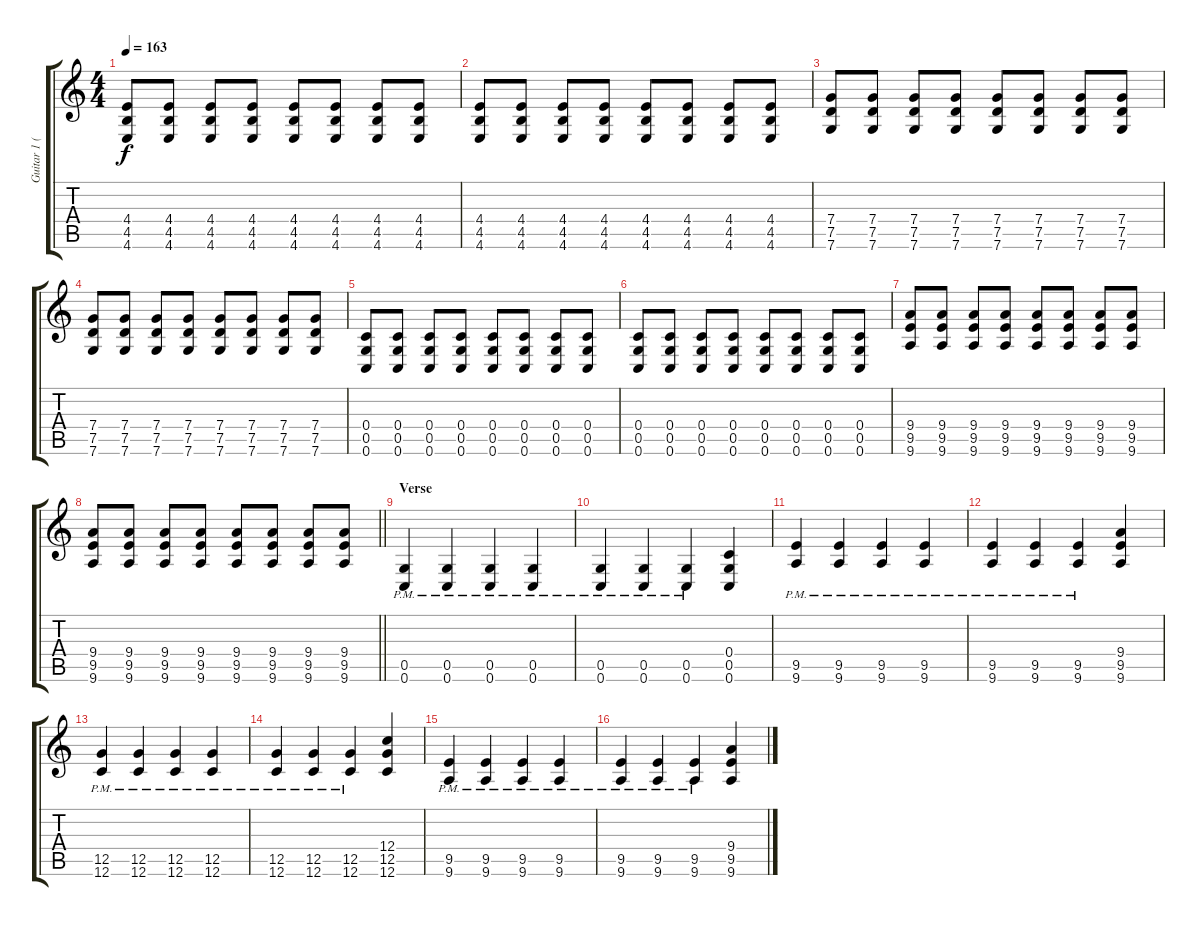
\track ("Guitar 1 (Dan Jacobs)" "Guitar 1 (") {instrument distortionguitar}
\staff {score tabs}
\tuning (D4 A3 F3 C3 G2 C2) {hide}
\ts (4 4)
\tempo 163
\clef g2
\ks c
(4.4 4.5 4.6).8{dy f} (4.4 4.5 4.6).8 (4.4 4.5 4.6).8 (4.4 4.5 4.6).8 (4.4 4.5 4.6).8 (4.4 4.5 4.6).8 (4.4 4.5 4.6).8 (4.4 4.5 4.6).8 |
(4.4 4.5 4.6).8 (4.4 4.5 4.6).8 (4.4 4.5 4.6).8 (4.4 4.5 4.6).8 (4.4 4.5 4.6).8 (4.4 4.5 4.6).8 (4.4 4.5 4.6).8 (4.4 4.5 4.6).8 |
(7.4 7.5 7.6).8 (7.4 7.5 7.6).8 (7.4 7.5 7.6).8 (7.4 7.5 7.6).8 (7.4 7.5 7.6).8 (7.4 7.5 7.6).8 (7.4 7.5 7.6).8 (7.4 7.5 7.6).8 |
(7.4 7.5 7.6).8 (7.4 7.5 7.6).8 (7.4 7.5 7.6).8 (7.4 7.5 7.6).8 (7.4 7.5 7.6).8 (7.4 7.5 7.6).8 (7.4 7.5 7.6).8 (7.4 7.5 7.6).8 |
(0.4 0.5 0.6).8 (0.4 0.5 0.6).8 (0.4 0.5 0.6).8 (0.4 0.5 0.6).8 (0.4 0.5 0.6).8 (0.4 0.5 0.6).8 (0.4 0.5 0.6).8 (0.4 0.5 0.6).8 |
(0.4 0.5 0.6).8 (0.4 0.5 0.6).8 (0.4 0.5 0.6).8 (0.4 0.5 0.6).8 (0.4 0.5 0.6).8 (0.4 0.5 0.6).8 (0.4 0.5 0.6).8 (0.4 0.5 0.6).8 |
(9.4 9.5 9.6).8 (9.4 9.5 9.6).8 (9.4 9.5 9.6).8 (9.4 9.5 9.6).8 (9.4 9.5 9.6).8 (9.4 9.5 9.6).8 (9.4 9.5 9.6).8 (9.4 9.5 9.6).8 |
\barLineRight lightlight
(9.4 9.5 9.6).8 (9.4 9.5 9.6).8 (9.4 9.5 9.6).8 (9.4 9.5 9.6).8 (9.4 9.5 9.6).8 (9.4 9.5 9.6).8 (9.4 9.5 9.6).8 (9.4 9.5 9.6).8 |
\section ("" "Verse")
(0.5{pm} 0.6{pm}).4 (0.5{pm} 0.6{pm}).4 (0.5{pm} 0.6{pm}).4 (0.5{pm} 0.6{pm}).4 |
(0.5{pm} 0.6{pm}).4 (0.5{pm} 0.6{pm}).4 (0.5{pm} 0.6{pm}).4 (0.4 0.5 0.6).4 |
(9.5{pm} 9.6{pm}).4 (9.5{pm} 9.6{pm}).4 (9.5{pm} 9.6{pm}).4 (9.5{pm} 9.6{pm}).4 |
(9.5{pm} 9.6{pm}).4 (9.5{pm} 9.6{pm}).4 (9.5{pm} 9.6{pm}).4 (9.4 9.5 9.6).4 |
(12.5{pm} 12.6{pm}).4 (12.5{pm} 12.6{pm}).4 (12.5{pm} 12.6{pm}).4 (12.5{pm} 12.6{pm}).4 |
(12.5{pm} 12.6{pm}).4 (12.5{pm} 12.6{pm}).4 (12.5{pm} 12.6{pm}).4 (12.4 12.5 12.6).4 |
(9.5{pm} 9.6{pm}).4 (9.5{pm} 9.6{pm}).4 (9.5{pm} 9.6{pm}).4 (9.5{pm} 9.6{pm}).4 |
(9.5{pm} 9.6{pm}).4 (9.5{pm} 9.6{pm}).4 (9.5{pm} 9.6{pm}).4 (9.4 9.5 9.6).4
